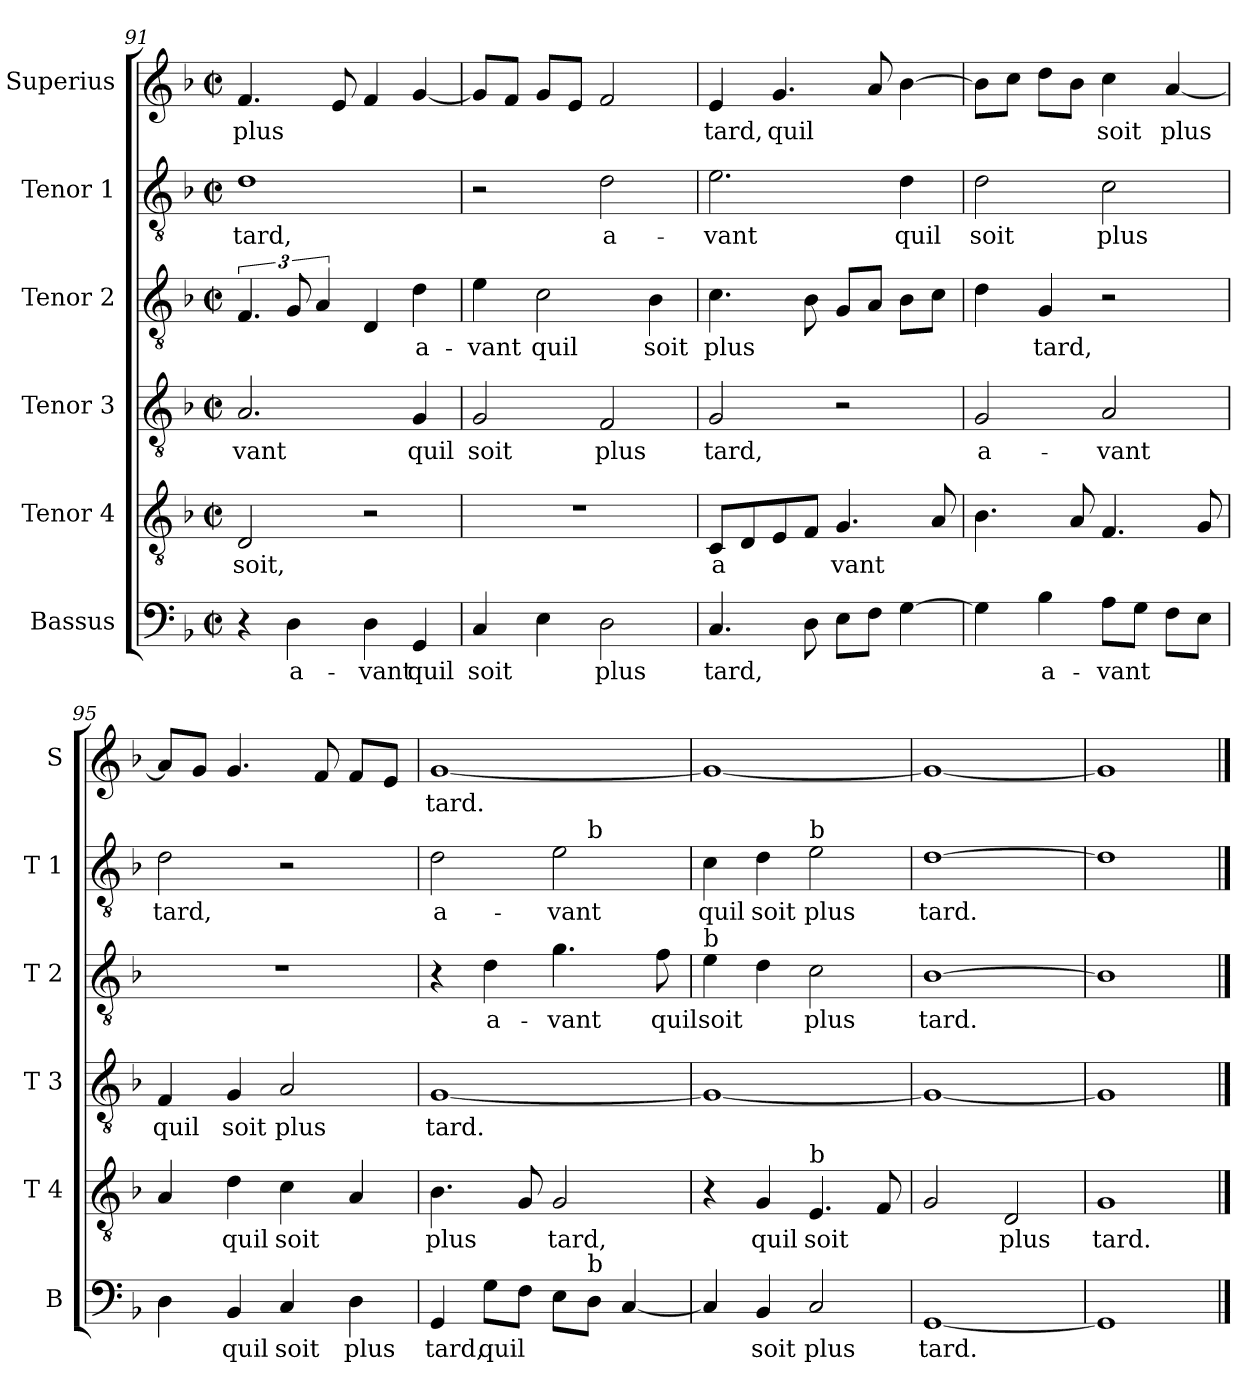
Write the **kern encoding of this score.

**kern	**text	**kern	**text	**kern	**text	**kern	**text	**kern	**text	**kern	**text
*part6	*part6	*part5	*part5	*part4	*part4	*part3	*part3	*part2	*part2	*part1	*part1
*staff6	*staff6	*staff5	*staff5	*staff4	*staff4	*staff3	*staff3	*staff2	*staff2	*staff1	*staff1
*I"Bassus	*	*I"Tenor 4	*	*I"Tenor 3	*	*I"Tenor 2	*	*I"Tenor 1	*	*I"Superius	*
*I'B	*	*I'T 4	*	*I'T 3	*	*I'T 2	*	*I'T 1	*	*I'S	*
*clefF4	*	*clefGv2	*	*clefGv2	*	*clefGv2	*	*clefGv2	*	*clefG2	*
*k[b-]	*	*k[b-]	*	*k[b-]	*	*k[b-]	*	*k[b-]	*	*k[b-]	*
*F:	*	*F:	*	*F:	*	*F:	*	*F:	*	*F:	*
*M2/2	*	*M2/2	*	*M2/2	*	*M2/2	*	*M2/2	*	*M2/2	*
*met(c|)	*	*met(c|)	*	*met(c|)	*	*met(c|)	*	*met(c|)	*	*met(c|)	*
=91	=91	=91	=91	=91	=91	=91	=91	=91	=91	=91	=91
4r	.	2D/	soit,	2.A/	-vant	6.F/	.	1d	tard,	4.f/	plus
4D\	a-	.	.	.	.	12G/	.	.	.	.	.
.	.	.	.	.	.	6A/	.	.	.	.	.
.	.	.	.	.	.	.	.	.	.	8e/	.
4D\	-vant	2r	.	.	.	4D/	.	.	.	4f/	.
4GG/	quil	.	.	4G/	quil	4d\	a-	.	.	[4g/	.
=92	=92	=92	=92	=92	=92	=92	=92	=92	=92	=92	=92
4C/	soit	1r	.	2G/	soit	4e\	-vant	2r	.	8g/L]	.
.	.	.	.	.	.	.	.	.	.	8f/J	.
4E\	.	.	.	.	.	2c\	quil	.	.	8g/L	.
.	.	.	.	.	.	.	.	.	.	8e/J	.
2D\	plus	.	.	2F/	plus	.	.	2d\	a-	2f/	.
.	.	.	.	.	.	4B-\	soit	.	.	.	.
=93	=93	=93	=93	=93	=93	=93	=93	=93	=93	=93	=93
4.C/	tard,	8C/L	a	2G/	tard,	4.c\	plus	2.e\	-vant	4e/	tard,
.	.	8D/	.	.	.	.	.	.	.	.	.
.	.	8E/	.	.	.	.	.	.	.	4.g/	quil
8D\	.	8F/J	.	.	.	8B-\	.	.	.	.	.
8E\L	.	4.G/	vant	2r	.	8G/L	.	.	.	.	.
8F\J	.	.	.	.	.	8A/J	.	.	.	8a/	.
[4G\	.	.	.	.	.	8B-\L	.	4d\	quil	[4b-\	.
.	.	8A/	.	.	.	8c\J	.	.	.	.	.
!!LO:PB:g=z
=94	=94	=94	=94	=94	=94	=94	=94	=94	=94	=94	=94
4G\]	.	4.B-\	.	2G/	a-	4d\	.	2d\	soit	8b-\L]	.
.	.	.	.	.	.	.	.	.	.	8cc\J	.
4B-\	a-	.	.	.	.	4G/	tard,	.	.	8dd\L	.
.	.	8A/	.	.	.	.	.	.	.	8b-\J	.
8A\L	-vant	4.F/	.	2A/	-vant	2r	.	2c\	plus	4cc\	soit
8G\J	.	.	.	.	.	.	.	.	.	.	.
8F\L	.	.	.	.	.	.	.	.	.	[4a/	plus
8E\J	.	8G/	.	.	.	.	.	.	.	.	.
=95	=95	=95	=95	=95	=95	=95	=95	=95	=95	=95	=95
4D\	.	4A/	.	4F/	quil	1r	.	2d\	tard,	8a/L]	.
.	.	.	.	.	.	.	.	.	.	8g/J	.
4BB-/	quil	4d\	quil	4G/	soit	.	.	.	.	4.g/	.
4C/	soit	4c\	soit	2A/	plus	.	.	2r	.	.	.
.	.	.	.	.	.	.	.	.	.	8f/	.
4D\	plus	4A/	.	.	.	.	.	.	.	8f/L	.
.	.	.	.	.	.	.	.	.	.	8e/J	.
=96	=96	=96	=96	=96	=96	=96	=96	=96	=96	=96	=96
*	*	*	*	*	*	*	*	*^	*	*	*
4GG/	tard,	4.B-\	plus	[1G	tard.	4r	.	2d\	2ryy	a-	[1g	tard.
8G\L	quil	.	.	.	.	4d\	a-	.	.	.	.	.
8F\J	.	8G/	.	.	.	.	.	.	.	.	.	.
8E\L	.	2G/	tard,	.	.	4.g\	-vant	2e\	8ryy	-vant	.	.
!	!	!	!	!	!	!	!	!	!LO:TX:a:t=b	!	!	!
!LO:TX:a:t=b	!	!	!	!	!	!	!	!	!	!	!	!
8D\J	.	.	.	.	.	.	.	.	4.ryy	.	.	.
[4C/	.	.	.	.	.	.	.	.	.	.	.	.
.	.	.	.	.	.	8f\	quil	.	.	.	.	.
=97	=97	=97	=97	=97	=97	=97	=97	=97	=97	=97	=97	=97
!	!	!	!	!	!	!LO:TX:a:t=b	!	!	!	!	!	!
*	*	*	*	*	*	*	*	*v	*v	*	*	*
4C/]	.	4r	.	1G_	.	4e\	soit	4c\	quil	1g_	.
4BB-/	soit	4G/	quil	.	.	4d\	.	4d\	soit	.	.
!	!	!	!	!	!	!	!	!LO:TX:a:t=b	!	!	!
!	!	!LO:TX:a:t=b	!	!	!	!	!	!	!	!	!
2C/	plus	4.E/	soit	.	.	2c\	plus	2e\	plus	.	.
.	.	8F/	.	.	.	.	.	.	.	.	.
=98	=98	=98	=98	=98	=98	=98	=98	=98	=98	=98	=98
[1GG	tard.	2G/	.	1G_	.	[1B-	tard.	[1d	tard.	1g_	.
.	.	2D/	plus	.	.	.	.	.	.	.	.
=99	=99	=99	=99	=99	=99	=99	=99	=99	=99	=99	=99
1GG]	.	1G	tard.	1G]	.	1B-]	.	1d]	.	1g]	.
==	==	==	==	==	==	==	==	==	==	==	==
*-	*-	*-	*-	*-	*-	*-	*-	*-	*-	*-	*-
